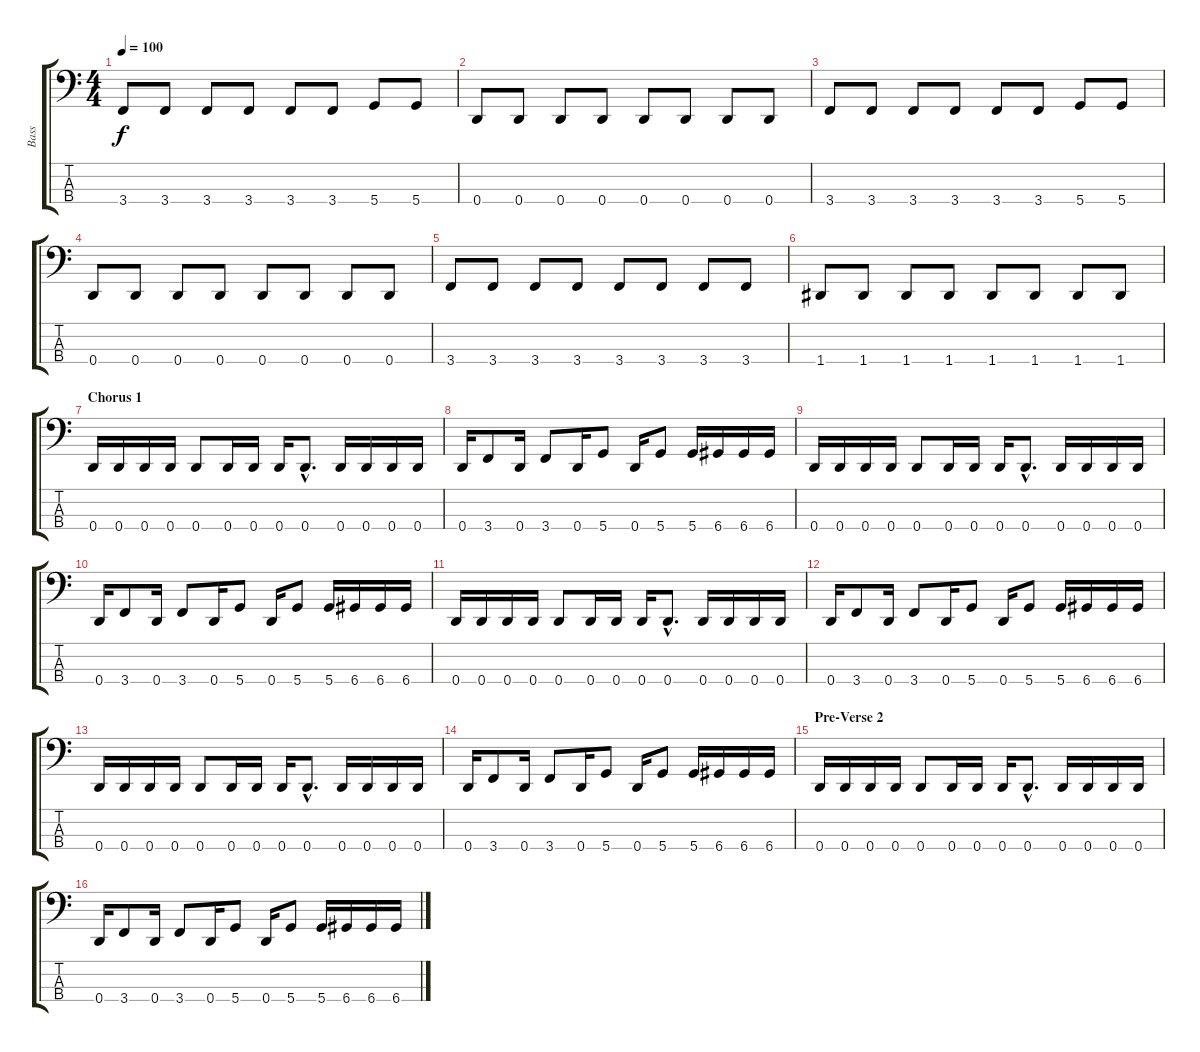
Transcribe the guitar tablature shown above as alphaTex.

\track ("Bass" "Bass") {instrument electricbassfinger}
\staff {score tabs}
\tuning (G2 D2 A1 D1) {hide}
\ts (4 4)
\tempo 100
\clef f4
\ks c
3.4.8{dy f} 3.4.8 3.4.8 3.4.8 3.4.8 3.4.8 5.4.8 5.4.8 |
0.4.8 0.4.8 0.4.8 0.4.8 0.4.8 0.4.8 0.4.8 0.4.8 |
3.4.8 3.4.8 3.4.8 3.4.8 3.4.8 3.4.8 5.4.8 5.4.8 |
0.4.8 0.4.8 0.4.8 0.4.8 0.4.8 0.4.8 0.4.8 0.4.8 |
3.4.8 3.4.8 3.4.8 3.4.8 3.4.8 3.4.8 3.4.8 3.4.8 |
1.4.8 1.4.8 1.4.8 1.4.8 1.4.8 1.4.8 1.4.8 1.4.8 |
\section ("" "Chorus 1")
0.4.16 0.4.16 0.4.16 0.4.16 0.4.8 0.4.16 0.4.16 0.4.16 0.4{hac}.8{d} 0.4.16 0.4.16 0.4.16 0.4.16 |
0.4.16 3.4.8 0.4.16 3.4.8 0.4.16 5.4.8 0.4.16 5.4.8 5.4.16 6.4.16 6.4.16 6.4.16 |
0.4.16 0.4.16 0.4.16 0.4.16 0.4.8 0.4.16 0.4.16 0.4.16 0.4{hac}.8{d} 0.4.16 0.4.16 0.4.16 0.4.16 |
0.4.16 3.4.8 0.4.16 3.4.8 0.4.16 5.4.8 0.4.16 5.4.8 5.4.16 6.4.16 6.4.16 6.4.16 |
0.4.16 0.4.16 0.4.16 0.4.16 0.4.8 0.4.16 0.4.16 0.4.16 0.4{hac}.8{d} 0.4.16 0.4.16 0.4.16 0.4.16 |
0.4.16 3.4.8 0.4.16 3.4.8 0.4.16 5.4.8 0.4.16 5.4.8 5.4.16 6.4.16 6.4.16 6.4.16 |
0.4.16 0.4.16 0.4.16 0.4.16 0.4.8 0.4.16 0.4.16 0.4.16 0.4{hac}.8{d} 0.4.16 0.4.16 0.4.16 0.4.16 |
0.4.16 3.4.8 0.4.16 3.4.8 0.4.16 5.4.8 0.4.16 5.4.8 5.4.16 6.4.16 6.4.16 6.4.16 |
\section ("" "Pre-Verse 2")
0.4.16 0.4.16 0.4.16 0.4.16 0.4.8 0.4.16 0.4.16 0.4.16 0.4{hac}.8{d} 0.4.16 0.4.16 0.4.16 0.4.16 |
0.4.16 3.4.8 0.4.16 3.4.8 0.4.16 5.4.8 0.4.16 5.4.8 5.4.16 6.4.16 6.4.16 6.4.16
